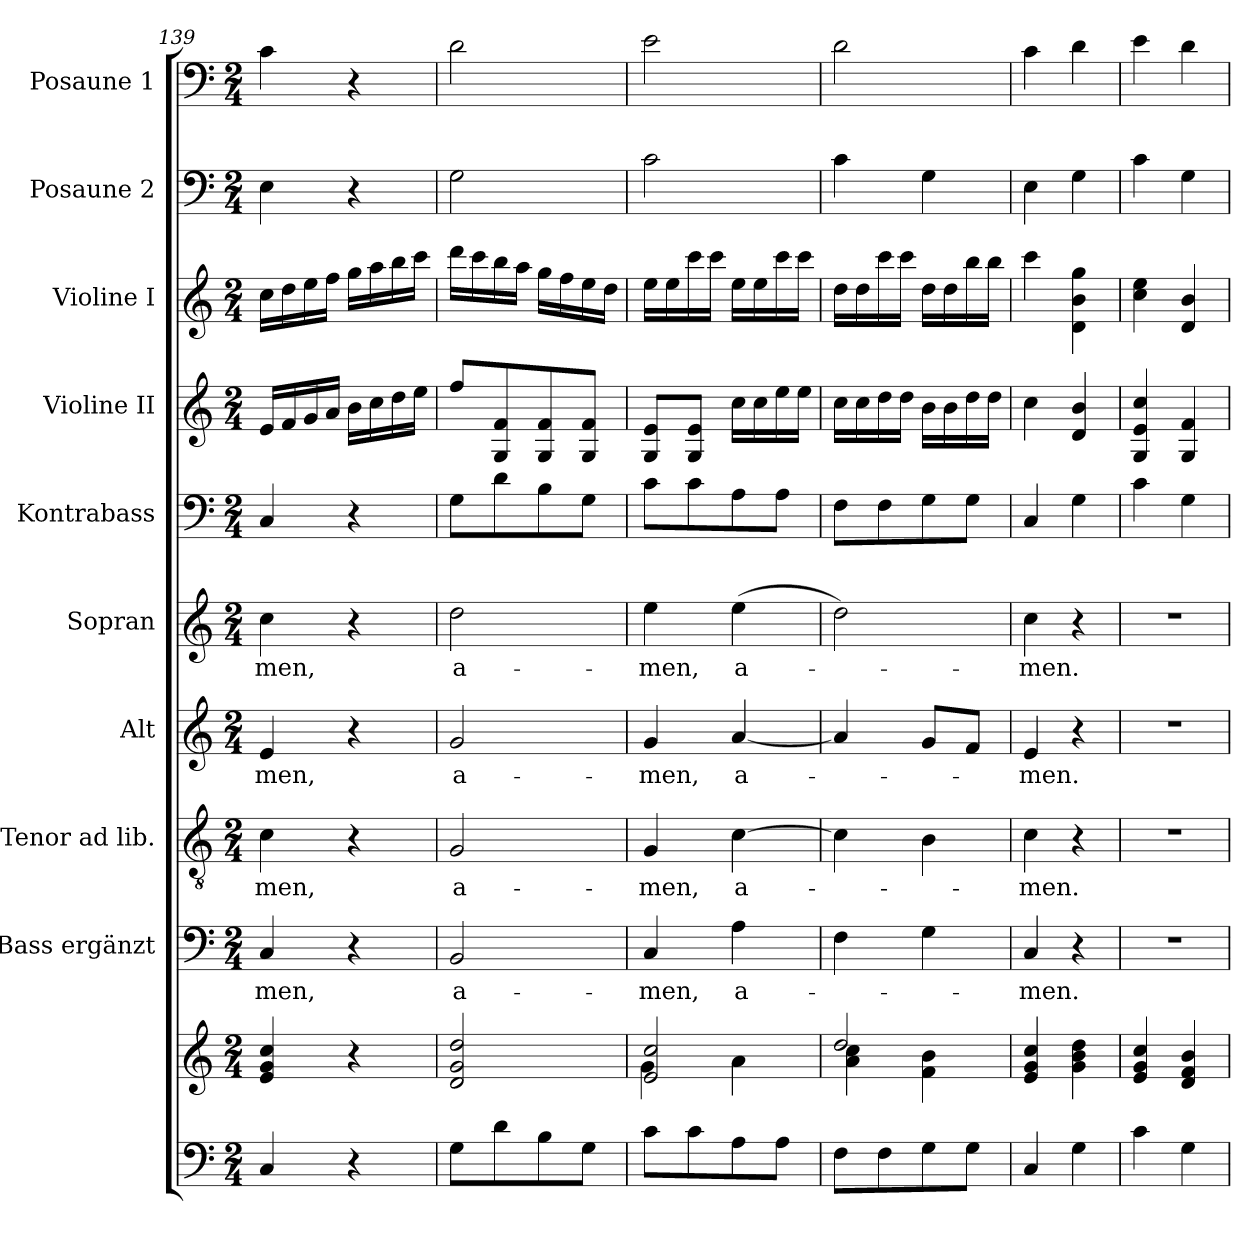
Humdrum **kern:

**kern	**kern	**kern	**text	**kern	**text	**kern	**text	**kern	**text	**kern	**kern	**kern	**kern	**kern
*part10	*part10	*part9	*part9	*part8	*part8	*part7	*part7	*part6	*part6	*part5	*part4	*part3	*part2	*part1
*staff11	*staff10	*staff9	*staff9	*staff8	*staff8	*staff7	*staff7	*staff6	*staff6	*staff5	*staff4	*staff3	*staff2	*staff1
*	*	*I"Bass ergänzt	*	*I"Tenor ad lib.	*	*I"Alt	*	*I"Sopran	*	*I"Kontrabass	*I"Violine II	*I"Violine I	*I"Posaune 2	*I"Posaune 1
*	*	*I'B.	*	*I'T.	*	*I'A.	*	*I'S.	*	*I'Kb.	*I'Vl. II	*I'Vl. I	*I'Pos. 2	*I'Pos. 1
*clefF4	*clefG2	*clefF4	*	*clefGv2	*	*clefG2	*	*clefG2	*	*clefF4	*clefG2	*clefG2	*clefF4	*clefF4
*	*	*	*	*	*	*	*	*	*	*ITrd7c12	*	*	*	*
*k[]	*k[]	*k[]	*	*k[]	*	*k[]	*	*k[]	*	*k[]	*k[]	*k[]	*k[]	*k[]
*C:	*C:	*C:	*	*C:	*	*C:	*	*C:	*	*C:	*C:	*C:	*C:	*C:
*M2/4	*M2/4	*M2/4	*	*M2/4	*	*M2/4	*	*M2/4	*	*M2/4	*M2/4	*M2/4	*M2/4	*M2/4
=139	=139	=139	=139	=139	=139	=139	=139	=139	=139	=139	=139	=139	=139	=139
!	!	!	!LO:LY:b	!	!LO:LY:b	!	!LO:LY:b	!	!LO:LY:b	!	!	!	!	!
4C/	4e/ 4g/ 4cc/	4C/	-men,	4c\	-men,	4e/	-men,	4cc\	-men,	4CC/	16e/LL	16cc\LL	4E\	4c\
.	.	.	.	.	.	.	.	.	.	.	16f/	16dd\	.	.
.	.	.	.	.	.	.	.	.	.	.	16g/	16ee\	.	.
.	.	.	.	.	.	.	.	.	.	.	16a/JJ	16ff\JJ	.	.
4r	4r	4r	.	4r	.	4r	.	4r	.	4r	16b\LL	16gg\LL	4r	4r
.	.	.	.	.	.	.	.	.	.	.	16cc\	16aa\	.	.
.	.	.	.	.	.	.	.	.	.	.	16dd\	16bb\	.	.
.	.	.	.	.	.	.	.	.	.	.	16ee\JJ	16ccc\JJ	.	.
!!LO:PB:g=z
=140	=140	=140	=140	=140	=140	=140	=140	=140	=140	=140	=140	=140	=140	=140
!	!	!	!LO:LY:b	!	!LO:LY:b	!	!LO:LY:b	!	!LO:LY:b	!	!	!	!	!
8G\L	2d/ 2g/ 2dd/	2BB/	a-	2G/	a-	2g/	a-	2dd\	a-	8GG\L	8ff/L	16ddd\LL	2G\	2d\
.	.	.	.	.	.	.	.	.	.	.	.	16ccc\	.	.
8d\	.	.	.	.	.	.	.	.	.	8D\	8G/ 8f/	16bb\	.	.
.	.	.	.	.	.	.	.	.	.	.	.	16aa\JJ	.	.
8B\	.	.	.	.	.	.	.	.	.	8BB\	8G/ 8f/	16gg\LL	.	.
.	.	.	.	.	.	.	.	.	.	.	.	16ff\	.	.
8G\J	.	.	.	.	.	.	.	.	.	8GG\J	8G/ 8f/J	16ee\	.	.
.	.	.	.	.	.	.	.	.	.	.	.	16dd\JJ	.	.
=141	=141	=141	=141	=141	=141	=141	=141	=141	=141	=141	=141	=141	=141	=141
*	*^	*	*	*	*	*	*	*	*	*	*	*	*	*
!	!	!	!	!LO:LY:b	!	!LO:LY:b	!	!LO:LY:b	!	!LO:LY:b	!	!	!	!	!
8c\L	2e/ 2cc/	4g\	4C/	-men,	4G/	-men,	4g/	-men,	4ee\	-men,	8C\L	8G/ 8e/L	16ee\LL	2c\	2e\
.	.	.	.	.	.	.	.	.	.	.	.	.	16ee\	.	.
8c\	.	.	.	.	.	.	.	.	.	.	8C\	8G/ 8e/J	16ccc\	.	.
.	.	.	.	.	.	.	.	.	.	.	.	.	16ccc\JJ	.	.
!	!	!	!	!LO:LY:b	!	!LO:LY:b	!	!LO:LY:b	!	!LO:LY:b	!	!	!	!	!
8A\	.	4a\	4A\	a-	[4c\	a-	[4a/	a-	(>4ee\	a-	8AA\	16cc\LL	16ee\LL	.	.
.	.	.	.	.	.	.	.	.	.	.	.	16cc\	16ee\	.	.
8A\J	.	.	.	.	.	.	.	.	.	.	8AA\J	16ee\	16ccc\	.	.
.	.	.	.	.	.	.	.	.	.	.	.	16ee\JJ	16ccc\JJ	.	.
=142	=142	=142	=142	=142	=142	=142	=142	=142	=142	=142	=142	=142	=142	=142	=142
8F\L	2dd/	4a\ 4cc\	4F\	.	4c\]	.	4a/]	.	2dd\)	.	8FF\L	16cc\LL	16dd\LL	4c\	2d\
.	.	.	.	.	.	.	.	.	.	.	.	16cc\	16dd\	.	.
8F\	.	.	.	.	.	.	.	.	.	.	8FF\	16dd\	16ccc\	.	.
.	.	.	.	.	.	.	.	.	.	.	.	16dd\JJ	16ccc\JJ	.	.
8G\	.	4f\ 4b\	4G\	.	4B\	.	8g/L	.	.	.	8GG\	16b\LL	16dd\LL	4G\	.
.	.	.	.	.	.	.	.	.	.	.	.	16b\	16dd\	.	.
8G\J	.	.	.	.	.	.	8f/J	.	.	.	8GG\J	16dd\	16bb\	.	.
.	.	.	.	.	.	.	.	.	.	.	.	16dd\JJ	16bb\JJ	.	.
*	*v	*v	*	*	*	*	*	*	*	*	*	*	*	*	*
=143	=143	=143	=143	=143	=143	=143	=143	=143	=143	=143	=143	=143	=143	=143
!	!	!	!LO:LY:b	!	!LO:LY:b	!	!LO:LY:b	!	!LO:LY:b	!	!	!	!	!
4C/	4e/ 4g/ 4cc/	4C/	-men.	4c\	-men.	4e/	-men.	4cc\	-men.	4CC/	4cc\	4ccc\	4E\	4c\
4G\	4g\ 4b\ 4dd\	4r	.	4r	.	4r	.	4r	.	4GG\	4d/ 4b/	4d\ 4b\ 4gg\	4G\	4d\
=144	=144	=144	=144	=144	=144	=144	=144	=144	=144	=144	=144	=144	=144	=144
4c\	4e/ 4g/ 4cc/	2r	.	2r	.	2r	.	2r	.	4C\	4G/ 4e/ 4cc/	4cc\ 4ee\	4c\	4e\
4G\	4d/ 4f/ 4b/	.	.	.	.	.	.	.	.	4GG\	4G/ 4f/	4d/ 4b/	4G\	4d\
=	=	=	=	=	=	=	=	=	=	=	=	=	=	=
*-	*-	*-	*-	*-	*-	*-	*-	*-	*-	*-	*-	*-	*-	*-
